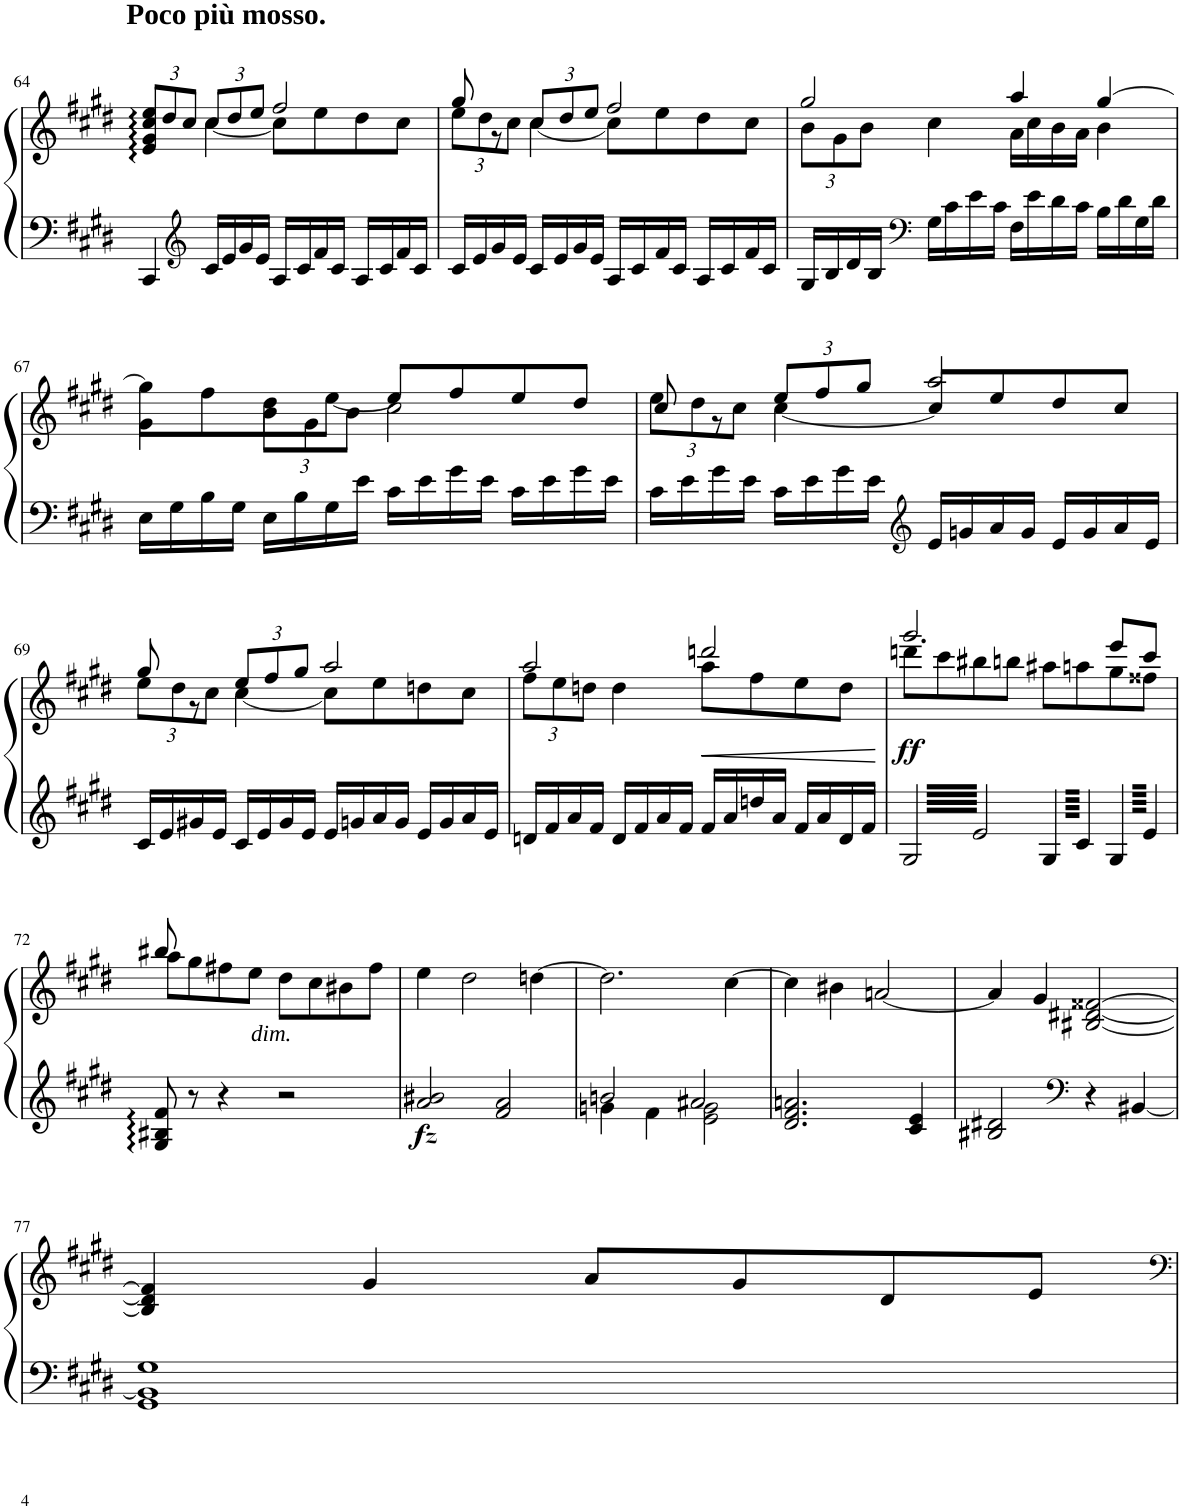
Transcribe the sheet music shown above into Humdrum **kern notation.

**kern	**kern	**dynam
*part1	*part1	*part1
*staff2	*staff1	*staff1/2
*I"Piano	*	*
*I'Pno.	*	*
!!LO:PB:g=z
*clefF4	*clefG2	*
*k[f#c#g#d#]	*k[f#c#g#d#]	*
*M4/4	*M4/4	*
*met(c)	*met(c)	*
*	*Xbrackettup	*
=64	=64	=64
*	*^	*
!	!LO:TX:a:B:t=Poco più mosso.	!	!
4CC#/	12e/ 12g#/ 12cc#/ 12ee/L	4ryy	.
.	12dd#/	.	.
.	12cc#/J	.	.
*clefG2	*	*	*
16c#/LL	[4cc#\	12cc#/L	.
16e/	.	.	.
.	.	12dd#/	.
16g#/	.	.	.
.	.	12ee/J	.
16e/JJ	.	.	.
16A/LL	8cc#\L]	2ff#/	.
16c#/	.	.	.
16f#/	8ee\	.	.
16c#/JJ	.	.	.
16A/LL	8dd#\	.	.
16c#/	.	.	.
16f#/	8cc#\J	.	.
16c#/JJ	.	.	.
=65	=65	=65	=65
16c#/LL	12ee\L	8gg#/	.
16e/	.	.	.
.	12dd#\	.	.
16g#/	.	8r	.
.	12cc#\J	.	.
16e/JJ	.	.	.
16c#/LL	[4cc#\	12cc#/L	.
16e/	.	.	.
.	.	12dd#/	.
16g#/	.	.	.
.	.	12ee/J	.
16e/JJ	.	.	.
16A/LL	8cc#\L]	2ff#/	.
16c#/	.	.	.
16f#/	8ee\	.	.
16c#/JJ	.	.	.
16A/LL	8dd#\	.	.
16c#/	.	.	.
16f#/	8cc#\J	.	.
16c#/JJ	.	.	.
=66	=66	=66	=66
16G#/LL	12b\L	2gg#/	.
16B/	.	.	.
.	12g#\	.	.
16d#/	.	.	.
.	12b\J	.	.
16B/JJ	.	.	.
*clefF4	*	*	*
16G#\LL	4cc#\	.	.
16c#\	.	.	.
16e\	.	.	.
16c#\JJ	.	.	.
16F#\LL	16a\LL	4aa/	.
16e\	16cc#\	.	.
16d#\	16b\	.	.
16c#\JJ	16a\JJ	.	.
16B\LL	4b\	[4gg#/	.
16d#\	.	.	.
16G#\	.	.	.
16d#\JJ	.	.	.
!!LO:LB:g=z	!!
=67	=67	=67	=67
16E\LL	4g#\	8gg#\L]	.
16G#\	.	.	.
16B\	.	8ff#\	.
16G#\JJ	.	.	.
16E\LL	12b\L	8dd#\	.
16B\	.	.	.
.	12g#\	.	.
16G#\	.	[8ee\J	.
.	12b\J	.	.
16e\JJ	.	.	.
16c#\LL	2cc#\	8ee/L]	.
16e\	.	.	.
16g#\	.	8ff#/	.
16e\JJ	.	.	.
16c#\LL	.	8ee/	.
16e\	.	.	.
16g#\	.	8dd#/J	.
16e\JJ	.	.	.
=68	=68	=68	=68
16c#\LL	12ee\L	8cc#/	.
16e\	.	.	.
.	12dd#\	.	.
16g#\	.	8r	.
.	12cc#\J	.	.
16e\JJ	.	.	.
16c#\LL	[4cc#\	12ee/L	.
16e\	.	.	.
.	.	12ff#/	.
16g#\	.	.	.
.	.	12gg#/J	.
16e\JJ	.	.	.
*clefG2	*	*	*
16e/LL	8cc#/L]	2aa/	.
16gn/	.	.	.
16a/	8ee/	.	.
16g/JJ	.	.	.
16e/LL	8dd#/	.	.
16g/	.	.	.
16a/	8cc#/J	.	.
16e/JJ	.	.	.
!!LO:LB:g=z	!!
=69	=69	=69	=69
16c#/LL	12ee\L	8gg#/	.
16e/	.	.	.
.	12dd#\	.	.
16g#X/	.	8r	.
.	12cc#\J	.	.
16e/JJ	.	.	.
16c#/LL	[4cc#\	12ee/L	.
16e/	.	.	.
.	.	12ff#/	.
16g#/	.	.	.
.	.	12gg#/J	.
16e/JJ	.	.	.
16e/LL	8cc#\L]	2aa/	.
16gn/	.	.	.
16a/	8ee\	.	.
16g/JJ	.	.	.
16e/LL	8ddn\	.	.
16g/	.	.	.
16a/	8cc#\J	.	.
16e/JJ	.	.	.
=70	=70	=70	=70
16dn/LL	12ff#\L	2aa/	.
16f#/	.	.	.
.	12ee\	.	.
16a/	.	.	.
.	12ddn\J	.	.
16f#/JJ	.	.	.
16d/LL	4dd\	.	.
16f#/	.	.	.
16a/	.	.	.
16f#/JJ	.	.	.
!	!	!	!LO:HP:b
16f#/LL	8aa\L	2dddn/	<
16a/	.	.	.
16ddn/	8ff#\	.	.
16a/JJ	.	.	.
16f#/LL	8ee\	.	.
16a/	.	.	.
16d/	8dd\J	.	.
16f#/JJ	.	.	.
*	*v	*v	*
.	.	[
=71	=71	=71
*	*^	*
!	!	!	!LO:DY:b
6.G#/	8dddn\L	2.ggg#/	ff
.	8ccc#\	.	.
6.e/	8bb#X\	.	.
.	8bbn\J	.	.
12.G#/	8aa#X\L	.	.
12.c#/	8aan\	.	.
12.G#/	8gg#\	8eee/L	.
12.e/	8ff##X\J	8ccc#/J	.
!!LO:LB:g=z	!!
=72	=72	=72	=72
8G#/ 8B#X/ 8f#/	8aa\L	8bb#X/	.
8r	8gg#\	8ryy	.
4r	8ff#X\	4ryy	.
.	8ee\J	.	.
!	!LO:TX:b:i:t=dim.	!	!
2r	8dd#\L	2ryy	.
.	8cc#\	.	.
.	8b#X\	.	.
.	8ff#\J	.	.
*	*v	*v	*
=73	=73	=73
!	!	!LO:DY:b=2
2a/ 2b#X/	4ee\	fz
.	2dd#\	.
2f#/ 2a/	.	.
.	[4ddn\	.
=74	=74	=74
*^	*	*
2bn/	4gn\	2.dd\]	.
.	4f#\	.	.
2e\ 2g\	2a#X/	.	.
.	.	[4cc#\	.
*v	*v	*	*
=75	=75	=75
2.d#/ 2.f#/ 2.an/	4cc#\]	.
.	4b#X\	.
.	[2an/	.
4c#/ 4e/	.	.
=76	=76	=76
2B#X/ 2d#X/	4a/]	.
.	4g#/	.
*clefF4	*	*
4r	[2B#X/ [2d#X/ [2f##X/	.
[4BB#X/	.	.
!!LO:LB:g=z
=77	=77	=77
1GG# 1BB#] 1G#	4B#/] 4d#/] 4f##/]	.
.	4g#/	.
.	8a/L	.
.	8g#/	.
.	8d#/	.
.	8e/J	.
=	=	=
*-	*-	*-
